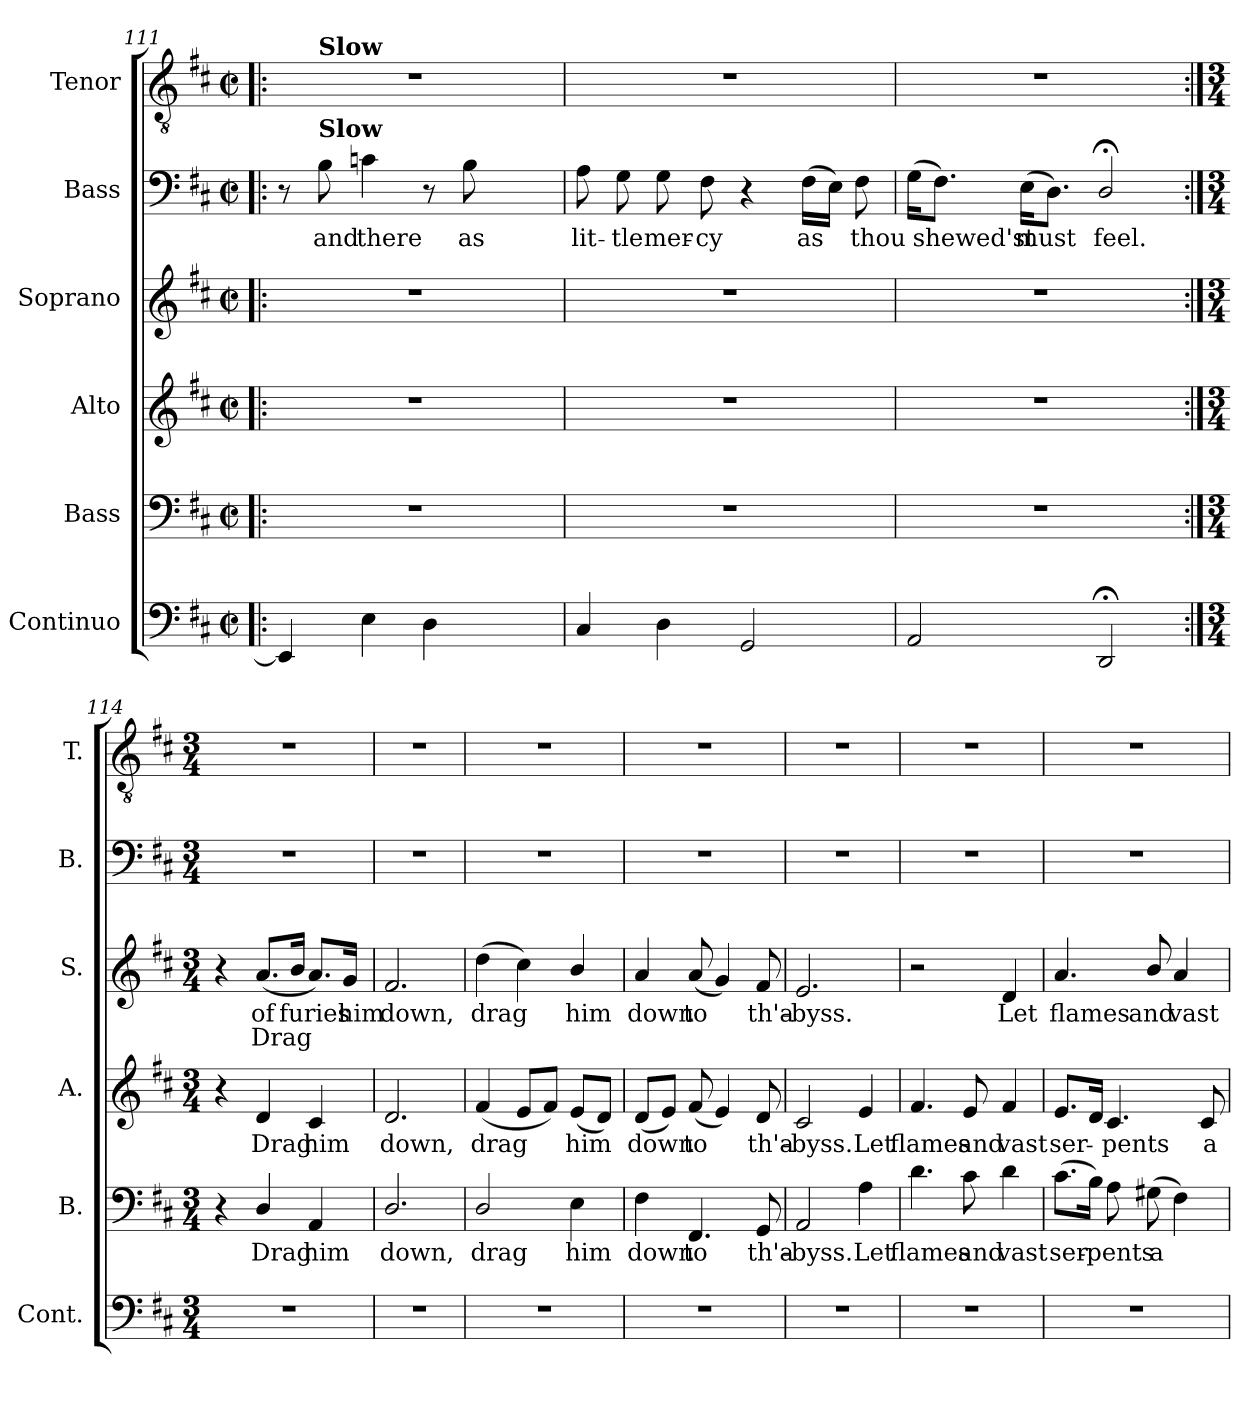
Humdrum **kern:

**kern	**kern	**text	**kern	**text	**kern	**text	**text	**kern	**text	**kern
*part6	*part5	*part5	*part4	*part4	*part3	*part3	*part3	*part2	*part2	*part1
*staff6	*staff5	*staff5	*staff4	*staff4	*staff3	*staff3	*staff3	*staff2	*staff2	*staff1
*I"Continuo	*I"Bass	*	*I"Alto	*	*I"Soprano	*	*	*I"Bass	*	*I"Tenor
*I'Cont.	*I'B.	*	*I'A.	*	*I'S.	*	*	*I'B.	*	*I'T.
*clefF4	*clefF4	*	*clefG2	*	*clefG2	*	*	*clefF4	*	*clefGv2
*	*	*	*	*	*	*	*	*	*	*ITrd7c12
*k[f#c#]	*k[f#c#]	*	*k[f#c#]	*	*k[f#c#]	*	*	*k[f#c#]	*	*k[f#c#]
*D:	*D:	*	*D:	*	*D:	*	*	*D:	*	*D:
*M2/2	*M2/2	*	*M2/2	*	*M2/2	*	*	*M2/2	*	*M2/2
*met(c|)	*met(c|)	*	*met(c|)	*	*met(c|)	*	*	*met(c|)	*	*met(c|)
=111!|:	=111!|:	=111!|:	=111!|:	=111!|:	=111!|:	=111!|:	=111!|:	=111!|:	=111!|:	=111!|:
!	!LO:N:vis=1	!	!LO:N:vis=1	!	!LO:N:vis=1	!	!	!	!	!LO:N:vis=1
*	*	*	*	*	*	*	*	*	*	*^
4EEi/]	1r	.	1r	.	1r	.	.	8r	.	1r	8ryy
*	*	*	*	*	*	*	*	*MM60	*	*MM60	*
!	!	!	!	!	!	!	!	!	!	!	!LO:TX:a:B:t=Slow
!	!	!	!	!	!	!	!	!LO:TX:a:B:t=Slow	!	!	!
!	!	!	!	!	!	!	!	!	!LO:LY:b:color=#000000	!	!
.	.	.	.	.	.	.	.	8Bi\	and	.	2..ryy
!	!	!	!	!	!	!	!	!	!LO:LY:b:color=#000000	!	!
4Ei\	.	.	.	.	.	.	.	4cni\	there	.	.
4Di\	.	.	.	.	.	.	.	8r	.	.	.
!	!	!	!	!	!	!	!	!	!LO:LY:b:color=#000000	!	!
.	.	.	.	.	.	.	.	8Bi\	as	.	.
4ryy	.	.	.	.	.	.	.	4ryy	.	.	.
*	*	*	*	*	*	*	*	*	*	*v	*v
=112	=112	=112	=112	=112	=112	=112	=112	=112	=112	=112
*	*	*	*	*	*	*	*	*	*	*^
!	!	!	!	!	!	!	!	!	!LO:LY:b:color=#000000	!	!
*	*	*	*	*	*	*	*	*	*	*v	*v
4C#i/	1r	.	1r	.	1r	.	.	8Ai\	lit-	1r
!	!	!	!	!	!	!	!	!	!LO:LY:b:color=#000000	!
.	.	.	.	.	.	.	.	8Gi\	-tle	.
!	!	!	!	!	!	!	!	!	!LO:LY:b:color=#000000	!
4Di\	.	.	.	.	.	.	.	8Gi\	mer-	.
!	!	!	!	!	!	!	!	!	!LO:LY:b:color=#000000	!
.	.	.	.	.	.	.	.	8F#i\	-cy	.
2GGi/	.	.	.	.	.	.	.	4r	.	.
!	!	!	!	!	!	!	!	!	!LO:LY:b:color=#000000	!
.	.	.	.	.	.	.	.	(16F#i\LL	as	.
.	.	.	.	.	.	.	.	16Ei\JJ)	.	.
!	!	!	!	!	!	!	!	!	!LO:LY:b:color=#000000	!
.	.	.	.	.	.	.	.	8F#i\	thou	.
=113	=113	=113	=113	=113	=113	=113	=113	=113	=113	=113
2AAi/	1r	.	1r	.	1r	.	.	(16Gi\KL	.	1r
!	!	!	!	!	!	!	!	!	!LO:LY:b:color=#000000	!
.	.	.	.	.	.	.	.	8.F#i\J)	shewed'st	.
!	!	!	!	!	!	!	!	!	!LO:LY:b:color=#000000	!
.	.	.	.	.	.	.	.	(16Ei\KL	must	.
.	.	.	.	.	.	.	.	8.Di\J)	.	.
!	!	!	!	!	!	!	!	!	!LO:LY:b:color=#000000	!
2DD;i/	.	.	.	.	.	.	.	2D;i/	feel.	.
!!LO:PB:g=z
=114:|!	=114:|!	=114:|!	=114:|!	=114:|!	=114:|!	=114:|!	=114:|!	=114:|!	=114:|!	=114:|!
*M3/4	*M3/4	*	*M3/4	*	*M3/4	*	*	*M3/4	*	*M3/4
!LO:N:vis=1	!	!	!	!	!	!	!	!	!	!
!	!	!	!	!	!	!LO:LY:a:color=#000000	!	!LO:N:vis=1	!	!LO:N:vis=1
2.r	4r	.	4r	.	4r	Chorus	.	2.r	.	2.r
!	!	!LO:LY:b:color=#000000	!	!	!	!	!	!	!	!
!	!	!	!	!LO:LY:b:color=#000000	!	!	!	!	!	!
!	!	!	!	!	!	!LO:LY:a:color=#000000	!LO:LY:b:color=#000000	!	!	!
.	4Di/	Drag	4di/	Drag	(8.ai/L	of	Drag	.	.	.
!	!	!	!	!	!	!LO:LY:a:color=#000000	!	!	!	!
.	.	.	.	.	16bi/Jk	furies	.	.	.	.
!	!	!LO:LY:b:color=#000000	!	!	!	!	!	!	!	!
!	!	!	!	!LO:LY:b:color=#000000	!	!	!	!	!	!
.	4AAi/	him	4c#i/	him	8.ai/L)	.	.	.	.	.
!	!	!	!	!	!	!LO:LY:b:color=#000000	!	!	!	!
.	.	.	.	.	16gi/Jk	him	.	.	.	.
=115	=115	=115	=115	=115	=115	=115	=115	=115	=115	=115
!LO:N:vis=1	!	!	!	!	!	!	!	!	!	!
!	!	!LO:LY:b:color=#000000	!	!	!	!	!	!	!	!
!	!	!	!	!LO:LY:b:color=#000000	!	!	!	!	!	!
!	!	!	!	!	!	!LO:LY:b:color=#000000	!	!LO:N:vis=1	!	!LO:N:vis=1
2.r	2.Di/	down,	2.di/	down,	2.f#i/	down,	.	2.r	.	2.r
=116	=116	=116	=116	=116	=116	=116	=116	=116	=116	=116
!LO:N:vis=1	!	!	!	!	!	!	!	!	!	!
!	!	!LO:LY:b:color=#000000	!	!	!	!	!	!	!	!
!	!	!	!	!LO:LY:b:color=#000000	!	!	!	!	!	!
!	!	!	!	!	!	!LO:LY:b:color=#000000	!	!LO:N:vis=1	!	!LO:N:vis=1
2.r	2Di/	drag	(4f#i/	drag	(4ddi\	drag	.	2.r	.	2.r
.	.	.	8ei/L	.	4cc#i\)	.	.	.	.	.
.	.	.	8f#i/J)	.	.	.	.	.	.	.
!	!	!LO:LY:b:color=#000000	!	!	!	!	!	!	!	!
!	!	!	!	!LO:LY:b:color=#000000	!	!	!	!	!	!
!	!	!	!	!	!	!LO:LY:b:color=#000000	!	!	!	!
.	4Ei\	him	(8ei/L	him	4bi/	him	.	.	.	.
.	.	.	8di/J)	.	.	.	.	.	.	.
=117	=117	=117	=117	=117	=117	=117	=117	=117	=117	=117
!LO:N:vis=1	!	!	!	!	!	!	!	!	!	!
!	!	!LO:LY:b:color=#000000	!	!	!	!	!	!	!	!
!	!	!	!	!LO:LY:b:color=#000000	!	!	!	!	!	!
!	!	!	!	!	!	!LO:LY:b:color=#000000	!	!LO:N:vis=1	!	!LO:N:vis=1
2.r	4F#i\	down	(8di/L	down	4ai/	down	.	2.r	.	2.r
.	.	.	8ei/J)	.	.	.	.	.	.	.
!	!	!LO:LY:b:color=#000000	!	!	!	!	!	!	!	!
!	!	!	!	!LO:LY:b:color=#000000	!	!	!	!	!	!
!	!	!	!	!	!	!LO:LY:b:color=#000000	!	!	!	!
.	4.FF#i/	to	(8f#i/	to	(8ai/	to	.	.	.	.
.	.	.	4ei/)	.	4gi/)	.	.	.	.	.
!	!	!LO:LY:b:color=#000000	!	!	!	!	!	!	!	!
!	!	!	!	!LO:LY:b:color=#000000	!	!	!	!	!	!
!	!	!	!	!	!	!LO:LY:b:color=#000000	!	!	!	!
.	8GGi/	th'a-	8di/	th'a-	8f#i/	th'a-	.	.	.	.
=118	=118	=118	=118	=118	=118	=118	=118	=118	=118	=118
!LO:N:vis=1	!	!	!	!	!	!	!	!	!	!
!	!	!LO:LY:b:color=#000000	!	!	!	!	!	!	!	!
!	!	!	!	!LO:LY:b:color=#000000	!	!	!	!	!	!
!	!	!	!	!	!	!LO:LY:b:color=#000000	!	!LO:N:vis=1	!	!LO:N:vis=1
2.r	2AAi/	-byss.	2c#i/	-byss.	2.ei/	-byss.	.	2.r	.	2.r
!	!	!LO:LY:b:color=#000000	!	!	!	!	!	!	!	!
!	!	!	!	!LO:LY:b:color=#000000	!	!	!	!	!	!
.	4Ai\	Let	4ei/	Let	.	.	.	.	.	.
=119	=119	=119	=119	=119	=119	=119	=119	=119	=119	=119
!LO:N:vis=1	!	!	!	!	!	!	!	!	!	!
!	!	!LO:LY:b:color=#000000	!	!	!	!	!	!	!	!
!	!	!	!	!LO:LY:b:color=#000000	!	!	!	!LO:N:vis=1	!	!LO:N:vis=1
2.r	4.di\	flames	4.f#i/	flames	2r	.	.	2.r	.	2.r
!	!	!LO:LY:b:color=#000000	!	!	!	!	!	!	!	!
!	!	!	!	!LO:LY:b:color=#000000	!	!	!	!	!	!
.	8c#i\	and	8ei/	and	.	.	.	.	.	.
!	!	!LO:LY:b:color=#000000	!	!	!	!	!	!	!	!
!	!	!	!	!LO:LY:b:color=#000000	!	!	!	!	!	!
!	!	!	!	!	!	!LO:LY:b:color=#000000	!	!	!	!
.	4di\	vast	4f#i/	vast	4di/	Let	.	.	.	.
=120	=120	=120	=120	=120	=120	=120	=120	=120	=120	=120
!LO:N:vis=1	!	!	!	!	!	!	!	!	!	!
!	!	!LO:LY:b:color=#000000	!	!	!	!	!	!	!	!
!	!	!	!	!LO:LY:b:color=#000000	!	!	!	!	!	!
!	!	!	!	!	!	!LO:LY:b:color=#000000	!	!LO:N:vis=1	!	!LO:N:vis=1
2.r	(8.c#i\L	ser-	8.ei/L	ser-	4.ai/	flames	.	2.r	.	2.r
.	16Bi\Jk)	.	16di/Jk	.	.	.	.	.	.	.
!	!	!LO:LY:b:color=#000000	!	!	!	!	!	!	!	!
!	!	!	!	!LO:LY:b:color=#000000	!	!	!	!	!	!
.	8Ai\	-pents	4.c#i/	-pents	.	.	.	.	.	.
!	!	!LO:LY:b:color=#000000	!	!	!	!	!	!	!	!
!	!	!	!	!	!	!LO:LY:b:color=#000000	!	!	!	!
.	(8G#Xi\	a	.	.	8bi/	and	.	.	.	.
!	!	!	!	!	!	!LO:LY:b:color=#000000	!	!	!	!
.	4F#i\)	.	.	.	4ai/	vast	.	.	.	.
!	!	!	!	!LO:LY:b:color=#000000	!	!	!	!	!	!
.	.	.	8c#i/	a	.	.	.	.	.	.
=	=	=	=	=	=	=	=	=	=	=
*-	*-	*-	*-	*-	*-	*-	*-	*-	*-	*-
